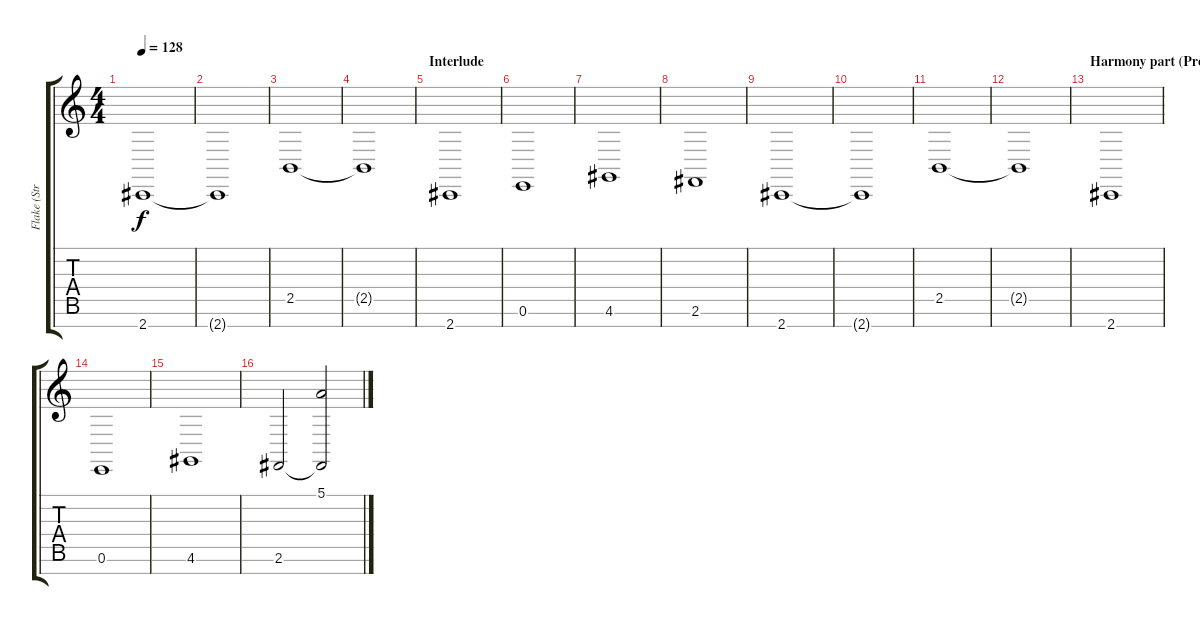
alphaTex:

\track ("Flake (Strings Rythm)" "Flake (Str") {instrument stringensemble2}
\staff {score tabs}
\tuning (E4 B3 G3 D3 A2 E2 B1) {hide}
\ts (4 4)
\tempo 128
\clef g2
\ks c
2.7.1{dy f} |
2.7{t}.1 |
2.5.1 |
2.5{t}.1 |
\section ("" "Interlude")
2.7.1 |
0.6.1 |
4.6.1 |
2.6.1 |
2.7.1 |
2.7{t}.1 |
2.5.1 |
2.5{t}.1 |
\section ("" "Harmony part (Pre-Chorus)")
2.7.1 |
0.6.1 |
4.6.1 |
2.6.2 (5.1 2.6{t}).2
